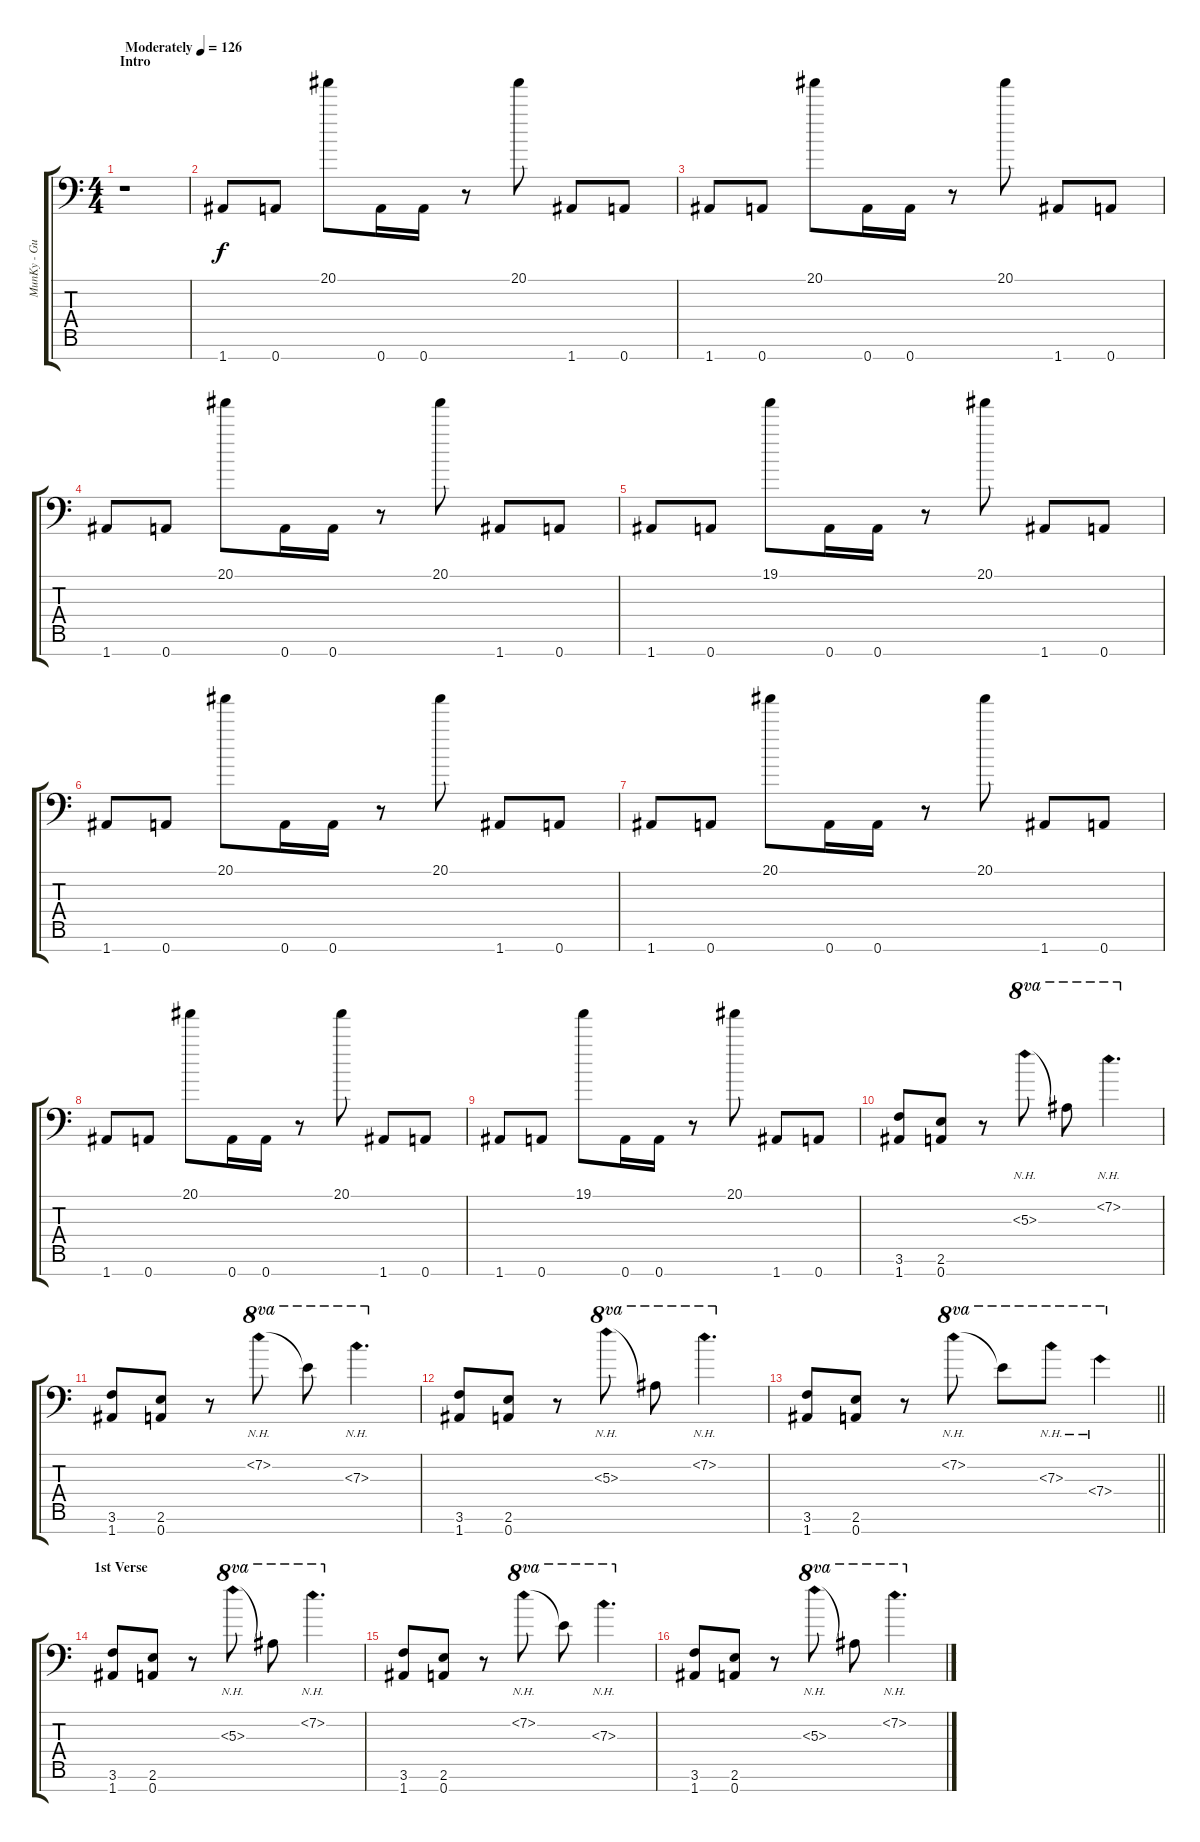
\track ("MunKy - GuitaR" "MunKy - Gu") {instrument distortionguitar}
\staff {score tabs}
\tuning (D4 A3 F3 C3 G2 D2 A1) {hide}
\ts (4 4)
\section ("" "Intro")
\tempo (126 "Moderately")
\clef f4
\ks c
r.1{dy f instrument distortionguitar} |
1.7.8 0.7.8 20.1.8 0.7.16 0.7.16 r.8 20.1.8 1.7.8 0.7.8 |
1.7.8 0.7.8 20.1.8 0.7.16 0.7.16 r.8 20.1.8 1.7.8 0.7.8 |
1.7.8 0.7.8 20.1.8 0.7.16 0.7.16 r.8 20.1.8 1.7.8 0.7.8 |
1.7.8 0.7.8 19.1.8 0.7.16 0.7.16 r.8 20.1.8 1.7.8 0.7.8 |
1.7.8 0.7.8 20.1.8 0.7.16 0.7.16 r.8 20.1.8 1.7.8 0.7.8 |
1.7.8 0.7.8 20.1.8 0.7.16 0.7.16 r.8 20.1.8 1.7.8 0.7.8 |
1.7.8 0.7.8 20.1.8 0.7.16 0.7.16 r.8 20.1.8 1.7.8 0.7.8 |
1.7.8 0.7.8 19.1.8 0.7.16 0.7.16 r.8 20.1.8 1.7.8 0.7.8 |
(3.6 1.7).8 (2.6 0.7).8 r.8 5.3{nh}.8{ot 8va} 5.3{t}.8{ot 8va} 7.2{nh}.4{d ot 8va} |
(3.6 1.7).8 (2.6 0.7).8 r.8 7.2{nh}.8{ot 8va} 7.2{t}.8{ot 8va} 7.3{nh}.4{d ot 8va} |
(3.6 1.7).8 (2.6 0.7).8 r.8 5.3{nh}.8{ot 8va} 5.3{t}.8{ot 8va} 7.2{nh}.4{d ot 8va} |
\barLineRight lightlight
(3.6 1.7).8 (2.6 0.7).8 r.8 7.2{nh}.8{ot 8va} 7.2{t}.8{ot 8va} 7.3{nh}.8{ot 8va} 7.4{nh}.4{ot 8va} |
\section ("" "1st Verse")
(3.6 1.7).8 (2.6 0.7).8 r.8 5.3{nh}.8{ot 8va} 5.3{t}.8{ot 8va} 7.2{nh}.4{d ot 8va} |
(3.6 1.7).8 (2.6 0.7).8 r.8 7.2{nh}.8{ot 8va} 7.2{t}.8{ot 8va} 7.3{nh}.4{d ot 8va} |
(3.6 1.7).8 (2.6 0.7).8 r.8 5.3{nh}.8{ot 8va} 5.3{t}.8{ot 8va} 7.2{nh}.4{d ot 8va}
